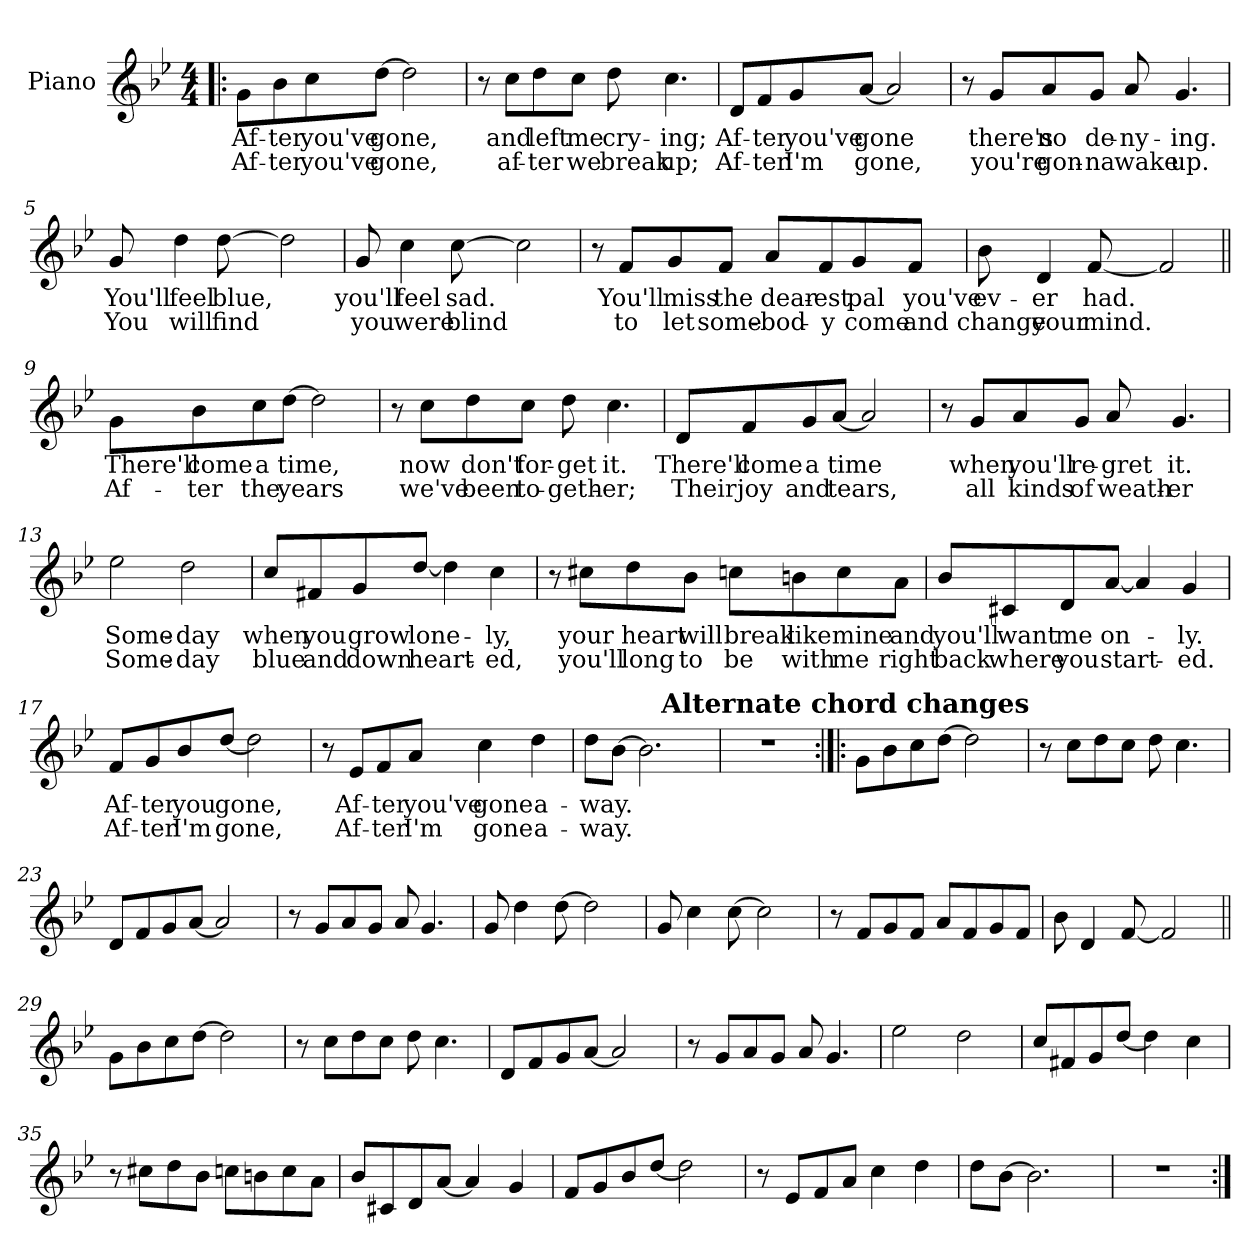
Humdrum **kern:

**kern	**text	**text
*part1	*part1	*part1
*staff1	*staff1	*staff1
*I"Piano	*	*
*I'Pno.	*	*
*clefG2	*	*
*k[b-e-]	*	*
*M4/4	*	*
=1!|:	=1!|:	=1!|:
!	!LO:LY:b	!LO:LY:b
8g\L	Af-	Af-
!	!LO:LY:b	!LO:LY:b
8b-\	-ter	-ter
!	!LO:LY:b	!LO:LY:b
8cc\	you've	you've
!	!LO:LY:b	!LO:LY:b
[8dd\J	gone,	gone,
2dd\]	.	.
=2	=2	=2
8r	.	.
!	!LO:LY:b	!LO:LY:b
8cc\L	and	af-
!	!LO:LY:b	!LO:LY:b
8dd\	left	-ter
!	!LO:LY:b	!LO:LY:b
8cc\J	me	we
!	!LO:LY:b	!LO:LY:b
8dd\	cry-	break
!	!LO:LY:b	!LO:LY:b
4.cc\	-ing;	up;
=3	=3	=3
!	!LO:LY:b	!LO:LY:b
8d/L	Af-	Af-
!	!LO:LY:b	!LO:LY:b
8f/	-ter	-ter
!	!LO:LY:b	!LO:LY:b
8g/	you've	I'm
!	!LO:LY:b	!LO:LY:b
[8a/J	gone	gone,
2a/]	.	.
!!LO:LB:g=z
=4	=4	=4
8r	.	.
!	!LO:LY:b	!LO:LY:b
8g/L	there's	you're
!	!LO:LY:b	!LO:LY:b
8a/	no	gon-
!	!LO:LY:b	!LO:LY:b
8g/J	de-	-na
!	!LO:LY:b	!LO:LY:b
8a/	-ny-	wake
!	!LO:LY:b	!LO:LY:b
4.g/	-ing.	up.
=5	=5	=5
!	!LO:LY:b	!LO:LY:b
8g/	You'll	You
!	!LO:LY:b	!LO:LY:b
4dd\	feel	will
!	!LO:LY:b	!LO:LY:b
[8dd\	blue,	find
2dd\]	.	.
=6	=6	=6
!	!LO:LY:b	!LO:LY:b
8g/	you'll	you
!	!LO:LY:b	!LO:LY:b
4cc\	feel	were
!	!LO:LY:b	!LO:LY:b
[8cc\	sad.	blind
2cc\]	.	.
!!LO:LB:g=z
=7	=7	=7
8r	.	.
!	!LO:LY:b	!LO:LY:b
8f/L	You'll	to
!	!LO:LY:b	!LO:LY:b
8g/	miss	let
!	!LO:LY:b	!LO:LY:b
8f/J	the	some-
!	!LO:LY:b	!LO:LY:b
8a/L	dear-	-bod-
!	!LO:LY:b	!LO:LY:b
8f/	-est	-y
!	!LO:LY:b	!LO:LY:b
8g/	pal	come
!	!LO:LY:b	!LO:LY:b
8f/J	you've	and
=8	=8	=8
!	!LO:LY:b	!LO:LY:b
8b-\	ev-	change
!	!LO:LY:b	!LO:LY:b
4d/	-er	your
!	!LO:LY:b	!LO:LY:b
[8f/	had.	mind.
2f/]	.	.
=9||	=9||	=9||
!	!LO:LY:b	!LO:LY:b
8g\L	There'll	Af-
!	!LO:LY:b	!LO:LY:b
8b-\	come	-ter
!	!LO:LY:b	!LO:LY:b
8cc\	a	the
!	!LO:LY:b	!LO:LY:b
[8dd\J	time,	years
2dd\]	.	.
!!LO:LB:g=z
=10	=10	=10
8r	.	.
!	!LO:LY:b	!LO:LY:b
8cc\L	now	we've
!	!LO:LY:b	!LO:LY:b
8dd\	don't	been
!	!LO:LY:b	!LO:LY:b
8cc\J	for-	to-
!	!LO:LY:b	!LO:LY:b
8dd\	-get	-geth-
!	!LO:LY:b	!LO:LY:b
4.cc\	it.	-er;
=11	=11	=11
!	!LO:LY:b	!LO:LY:b
8d/L	There'll	Their
!	!LO:LY:b	!LO:LY:b
8f/	come	joy
!	!LO:LY:b	!LO:LY:b
8g/	a	and
!	!LO:LY:b	!LO:LY:b
[8a/J	time	tears,
2a/]	.	.
=12	=12	=12
8r	.	.
!	!LO:LY:b	!LO:LY:b
8g/L	when	all
!	!LO:LY:b	!LO:LY:b
8a/	you'll	kinds
!	!LO:LY:b	!LO:LY:b
8g/J	re-	of
!	!LO:LY:b	!LO:LY:b
8a/	-gret	weath-
!	!LO:LY:b	!LO:LY:b
4.g/	it.	-er
!!LO:LB:g=z
=13	=13	=13
!	!LO:LY:b	!LO:LY:b
2ee-\	Some-	Some-
!	!LO:LY:b	!LO:LY:b
2dd\	-day	-day
=14	=14	=14
!	!LO:LY:b	!LO:LY:b
8cc/L	when	blue
!	!LO:LY:b	!LO:LY:b
8f#X/	you	and
!	!LO:LY:b	!LO:LY:b
8g/	grow	down
!	!LO:LY:b	!LO:LY:b
[8dd/J	lone-	heart-
4dd\]	.	.
!	!LO:LY:b	!LO:LY:b
4cc\	-ly,	-ed,
=15	=15	=15
8r	.	.
!	!LO:LY:b	!LO:LY:b
8cc#X\L	your	you'll
!	!LO:LY:b	!LO:LY:b
8dd\	heart	long
!	!LO:LY:b	!LO:LY:b
8b-\J	will	to
!	!LO:LY:b	!LO:LY:b
8ccn\L	break	be
!	!LO:LY:b	!LO:LY:b
8bn\	like	with
!	!LO:LY:b	!LO:LY:b
8cc\	mine	me
!	!LO:LY:b	!LO:LY:b
8a\J	and	right
!!LO:LB:g=z
=16	=16	=16
!	!LO:LY:b	!LO:LY:b
8b-/L	you'll	back
!	!LO:LY:b	!LO:LY:b
8c#X/	want	where
!	!LO:LY:b	!LO:LY:b
8d/	me	you
!	!LO:LY:b	!LO:LY:b
[8a/J	on-	start-
4a/]	.	.
!	!LO:LY:b	!LO:LY:b
4g/	-ly.	-ed.
=17	=17	=17
!	!LO:LY:b	!LO:LY:b
8f/L	Af-	Af-
!	!LO:LY:b	!LO:LY:b
8g/	-ter	-ter
!	!LO:LY:b	!LO:LY:b
8b-/	you	I'm
!	!LO:LY:b	!LO:LY:b
[8dd/J	gone,	gone,
2dd\]	.	.
!!LO:LB:g=z
=18	=18	=18
8r	.	.
!	!LO:LY:b	!LO:LY:b
8e-/L	Af-	Af-
!	!LO:LY:b	!LO:LY:b
8f/	-ter	-ter
!	!LO:LY:b	!LO:LY:b
8a/J	you've	I'm
!	!LO:LY:b	!LO:LY:b
4cc\	gone	gone
!	!LO:LY:b	!LO:LY:b
4dd\	a-	a-
=19	=19	=19
!	!LO:LY:b	!LO:LY:b
8dd\L	-way.	-way.
[8b-\J	.	.
2.b-\]	.	.
=20	=20	=20
1r	.	.
!!LO:PB:g=z
!!LO:REH:place=s1:a:enc=none:t=Alternate chord changes
=21:|!|:	=21:|!|:	=21:|!|:
8g\L	.	.
8b-\	.	.
8cc\	.	.
[8dd\J	.	.
2dd\]	.	.
=22	=22	=22
8r	.	.
8cc\L	.	.
8dd\	.	.
8cc\J	.	.
8dd\	.	.
4.cc\	.	.
=23	=23	=23
8d/L	.	.
8f/	.	.
8g/	.	.
[8a/J	.	.
2a/]	.	.
=24	=24	=24
8r	.	.
8g/L	.	.
8a/	.	.
8g/J	.	.
8a/	.	.
4.g/	.	.
!!LO:LB:g=z
=25	=25	=25
8g/	.	.
4dd\	.	.
[8dd\	.	.
2dd\]	.	.
=26	=26	=26
8g/	.	.
4cc\	.	.
[8cc\	.	.
2cc\]	.	.
=27	=27	=27
8r	.	.
8f/L	.	.
8g/	.	.
8f/J	.	.
8a/L	.	.
8f/	.	.
8g/	.	.
8f/J	.	.
=28	=28	=28
8b-\	.	.
4d/	.	.
[8f/	.	.
2f/]	.	.
!!LO:LB:g=z
=29||	=29||	=29||
8g\L	.	.
8b-\	.	.
8cc\	.	.
[8dd\J	.	.
2dd\]	.	.
=30	=30	=30
8r	.	.
8cc\L	.	.
8dd\	.	.
8cc\J	.	.
8dd\	.	.
4.cc\	.	.
=31	=31	=31
8d/L	.	.
8f/	.	.
8g/	.	.
[8a/J	.	.
2a/]	.	.
!!LO:LB:g=z
=32	=32	=32
8r	.	.
8g/L	.	.
8a/	.	.
8g/J	.	.
8a/	.	.
4.g/	.	.
=33	=33	=33
2ee-\	.	.
2dd\	.	.
=34	=34	=34
8cc/L	.	.
8f#X/	.	.
8g/	.	.
[8dd/J	.	.
4dd\]	.	.
4cc\	.	.
!!LO:LB:g=z
=35	=35	=35
8r	.	.
8cc#X\L	.	.
8dd\	.	.
8b-\J	.	.
8ccn\L	.	.
8bn\	.	.
8cc\	.	.
8a\J	.	.
=36	=36	=36
8b-/L	.	.
8c#X/	.	.
8d/	.	.
[8a/J	.	.
4a/]	.	.
4g/	.	.
=37	=37	=37
8f/L	.	.
8g/	.	.
8b-/	.	.
[8dd/J	.	.
2dd\]	.	.
!!LO:LB:g=z
=38	=38	=38
8r	.	.
8e-/L	.	.
8f/	.	.
8a/J	.	.
4cc\	.	.
4dd\	.	.
=39	=39	=39
8dd\L	.	.
[8b-\J	.	.
2.b-\]	.	.
=40	=40	=40
1r	.	.
=:|!	=:|!	=:|!
*-	*-	*-
